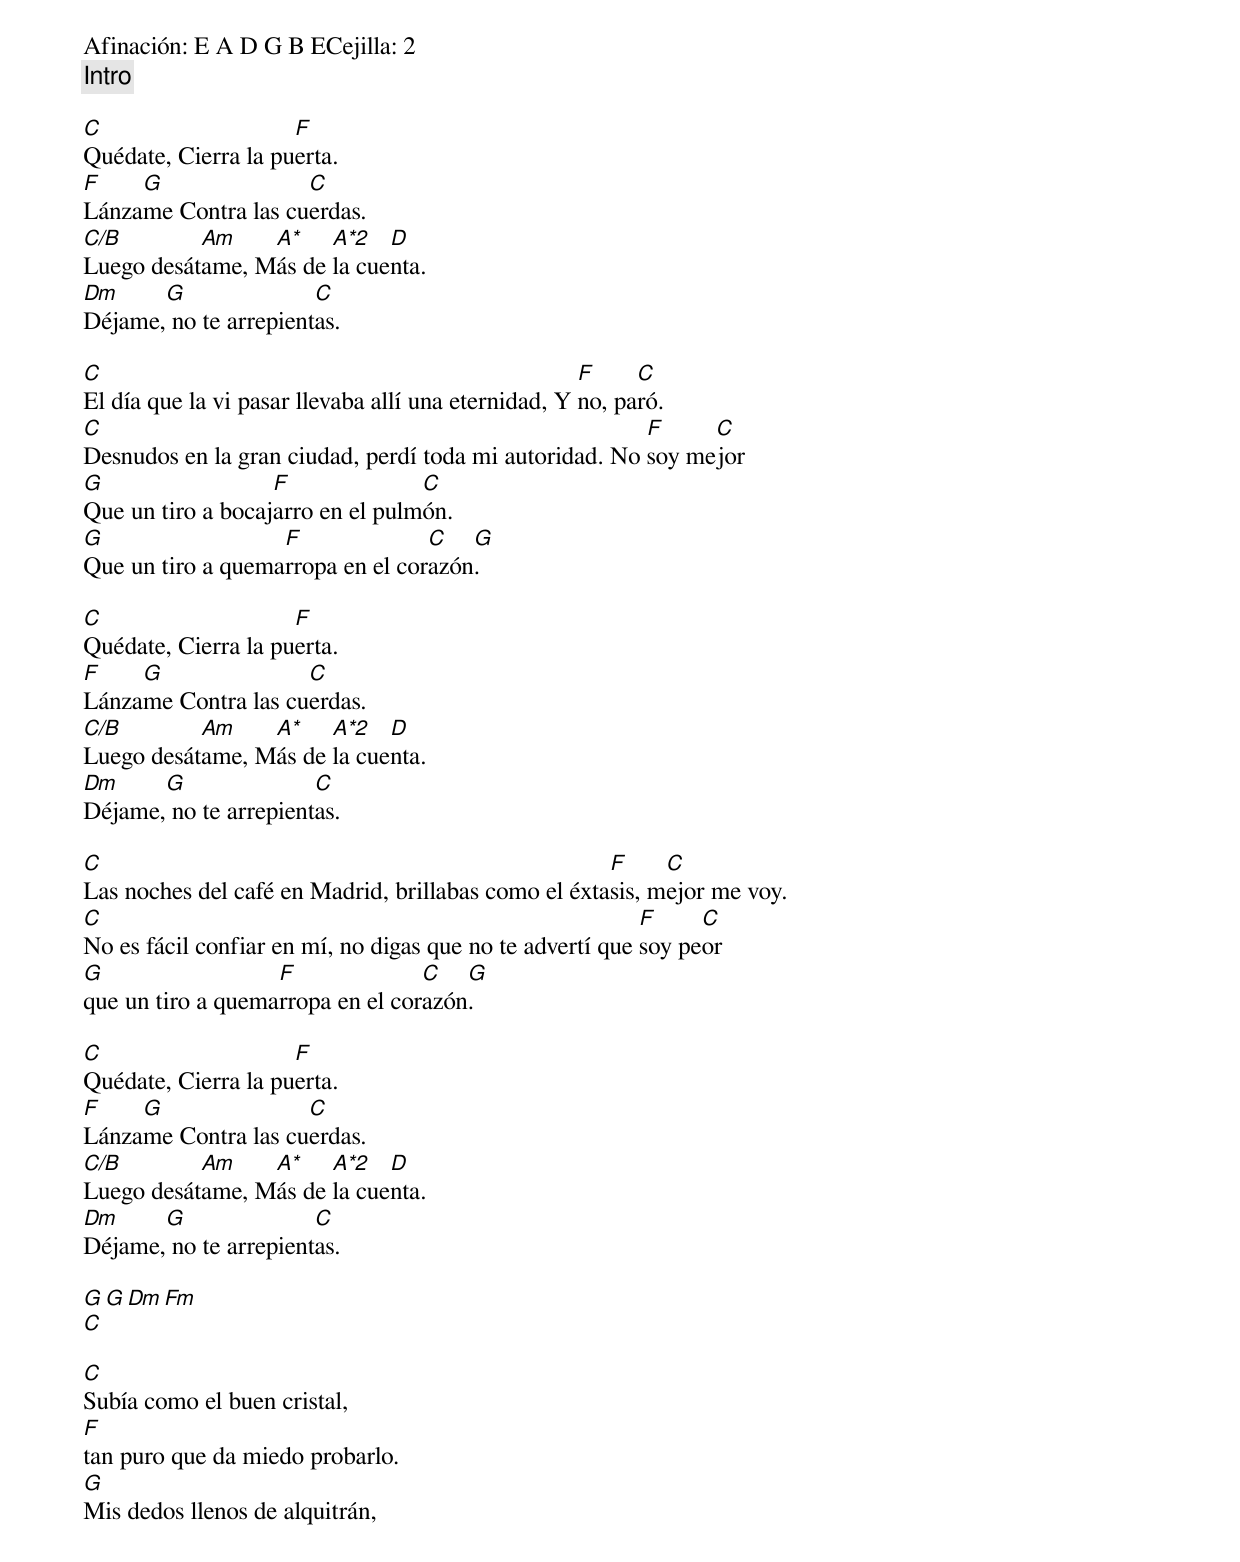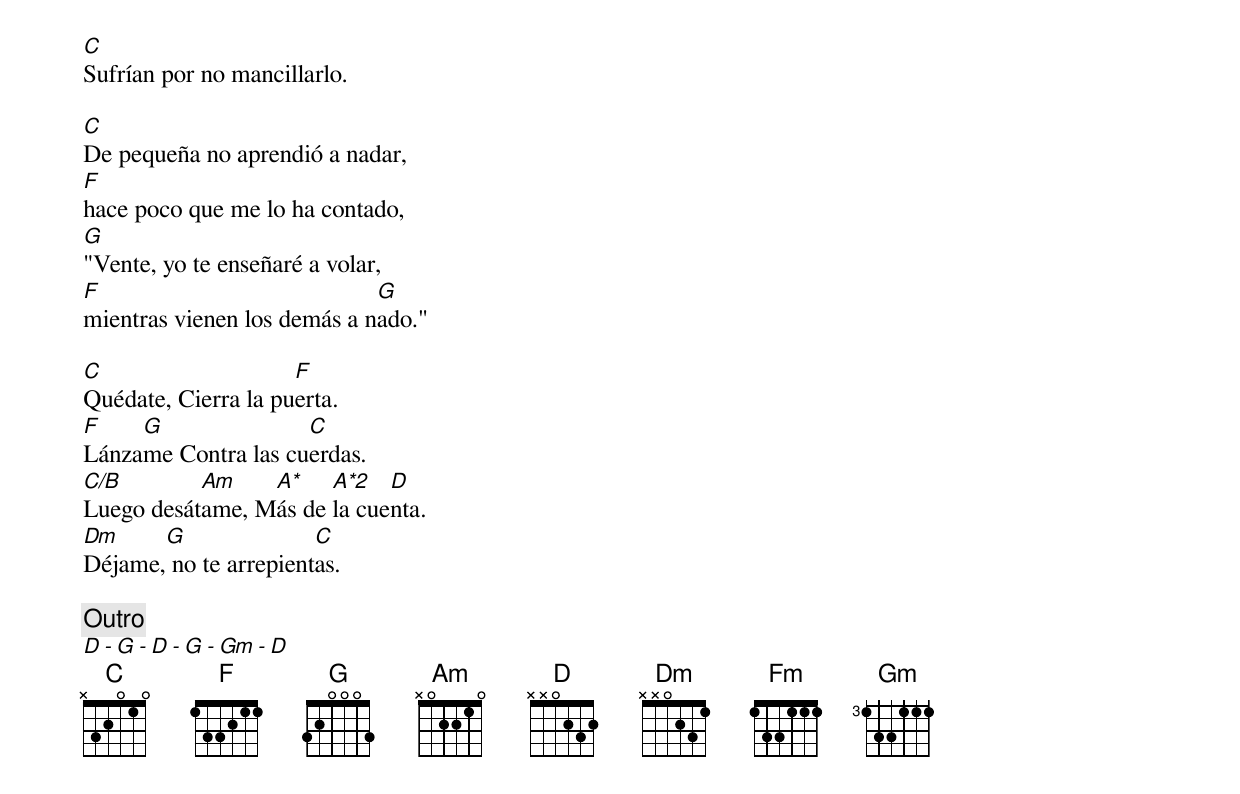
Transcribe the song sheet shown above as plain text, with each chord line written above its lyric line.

Afinación: E A D G B ECejilla: 2
[Intro]

C                    F
Quédate, Cierra la puerta.
F    G               C
Lánzame Contra las cuerdas.
C/B        Am    A*    A*2   D
Luego desátame, Más de la cuenta.
Dm     G               C
Déjame, no te arrepientas.

C                                                    F     C
El día que la vi pasar llevaba allí una eternidad, Y no, paró.
C                                                       F     C
Desnudos en la gran ciudad, perdí toda mi autoridad. No soy mejor
G                  F              C
Que un tiro a bocajarro en el pulmón.
G                  F              C   G
Que un tiro a quemarropa en el corazón.

C                    F
Quédate, Cierra la puerta.
F    G               C
Lánzame Contra las cuerdas.
C/B        Am    A*    A*2   D
Luego desátame, Más de la cuenta.
Dm     G               C
Déjame, no te arrepientas.

C                                                    F     C
Las noches del café en Madrid, brillabas como el éxtasis, mejor me voy.
C                                                         F     C
No es fácil confiar en mí, no digas que no te advertí que soy peor
G                  F              C   G
que un tiro a quemarropa en el corazón.

C                    F
Quédate, Cierra la puerta.
F    G               C
Lánzame Contra las cuerdas.
C/B        Am    A*    A*2   D
Luego desátame, Más de la cuenta.
Dm     G               C
Déjame, no te arrepientas.

G G Dm Fm
C

C
Subía como el buen cristal,
F
tan puro que da miedo probarlo.
G
Mis dedos llenos de alquitrán,
C
Sufrían por no mancillarlo.

C
De pequeña no aprendió a nadar,
F
hace poco que me lo ha contado,
G
"Vente, yo te enseñaré a volar,
F                            G
mientras vienen los demás a nado."

C                    F
Quédate, Cierra la puerta.
F    G               C
Lánzame Contra las cuerdas.
C/B        Am    A*    A*2   D
Luego desátame, Más de la cuenta.
Dm     G               C
Déjame, no te arrepientas.

[Outro]
D - G - D - G - Gm - D
